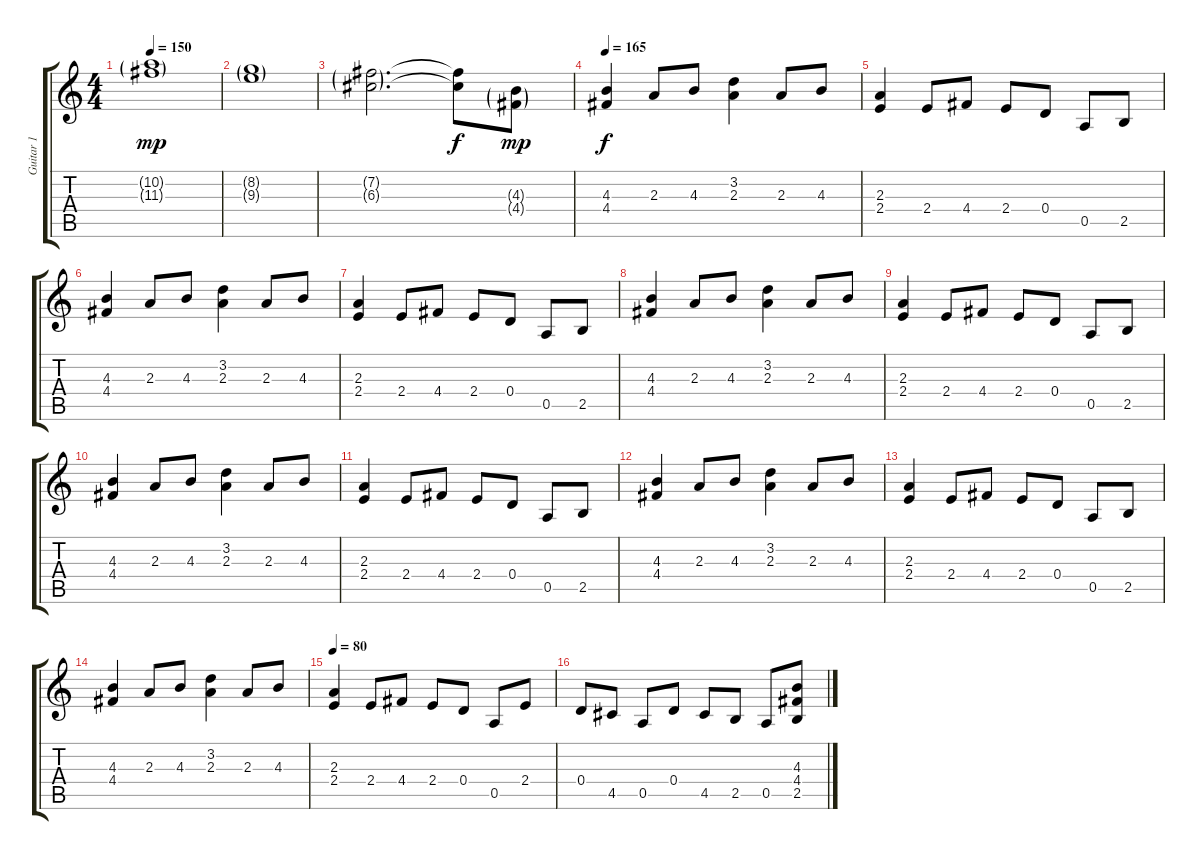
\track ("Guitar 1" "Guitar 1") {instrument distortionguitar}
\staff {score tabs}
\tuning (E4 B3 G3 D3 A2 E2) {hide}
\ts (4 4)
\tempo 150
\clef g2
\ks c
(10.2{g} 11.3{g}).1{dy mp} |
(8.2{g} 9.3{g}).1 |
(7.2{g} 6.3{g}).2{d} (7.2{t} 6.3{t}).8{dy f} (4.3{g} 4.4{g}).8{dy mp} |
\tempo 165
(4.3 4.4).4{dy f} 2.3.8 4.3.8 (3.2 2.3).4 2.3.8 4.3.8 |
(2.3 2.4).4 2.4.8 4.4.8 2.4.8 0.4.8 0.5.8 2.5.8 |
(4.3 4.4).4 2.3.8 4.3.8 (3.2 2.3).4 2.3.8 4.3.8 |
(2.3 2.4).4 2.4.8 4.4.8 2.4.8 0.4.8 0.5.8 2.5.8 |
(4.3 4.4).4 2.3.8 4.3.8 (3.2 2.3).4 2.3.8 4.3.8 |
(2.3 2.4).4 2.4.8 4.4.8 2.4.8 0.4.8 0.5.8 2.5.8 |
(4.3 4.4).4 2.3.8 4.3.8 (3.2 2.3).4 2.3.8 4.3.8 |
(2.3 2.4).4 2.4.8 4.4.8 2.4.8 0.4.8 0.5.8 2.5.8 |
(4.3 4.4).4 2.3.8 4.3.8 (3.2 2.3).4 2.3.8 4.3.8 |
(2.3 2.4).4 2.4.8 4.4.8 2.4.8 0.4.8 0.5.8 2.5.8 |
(4.3 4.4).4 2.3.8 4.3.8 (3.2 2.3).4 2.3.8 4.3.8 |
\tempo 80
(2.3 2.4).4 2.4.8 4.4.8 2.4.8 0.4.8 0.5.8 2.4.8 |
0.4.8 4.5.8 0.5.8 0.4.8 4.5.8 2.5.8 0.5.8 (4.3 4.4 2.5).8
